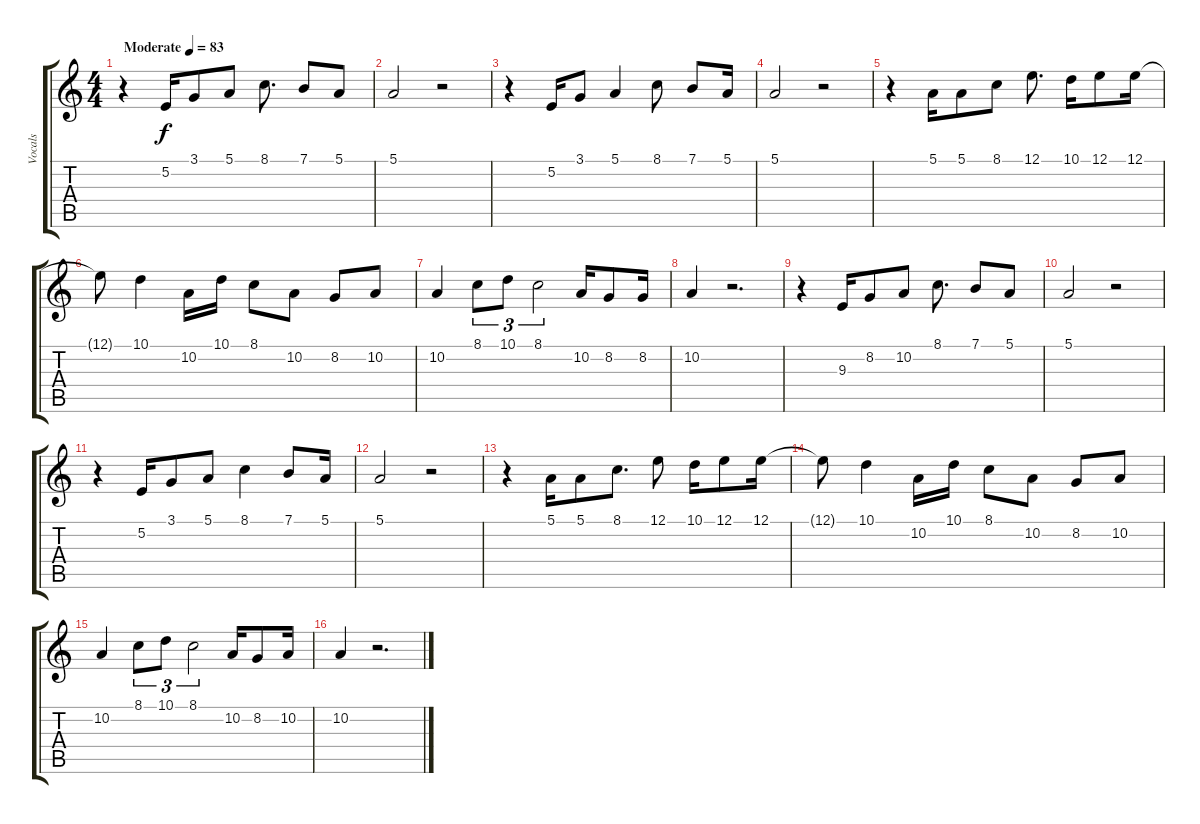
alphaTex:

\track ("Vocals" "Vocals") {instrument harmonica}
\staff {score tabs}
\tuning (E4 B3 G3 D3 A2 E2) {hide}
\ts (4 4)
\tempo (83 "Moderate")
\clef g2
\ks c
r.4{dy f instrument harmonica} 5.2.16 3.1.8 5.1.8 8.1.8{d} 7.1.8 5.1.8 |
5.1.2 r.2 |
r.4 5.2.16 3.1.8 5.1.4 8.1.8 7.1.8 5.1.16 |
5.1.2 r.2 |
r.4 5.1.16 5.1.8 8.1.8 12.1.8{d} 10.1.16 12.1.8 12.1.16 |
12.1{t}.8 10.1.4 10.2.16 10.1.16 8.1.8 10.2.8 8.2.8 10.2.8 |
10.2.4 8.1.8{tu (3 2)} 10.1.8{tu (3 2)} 8.1.2{tu (3 2)} 10.2.16 8.2.8 8.2.16 |
10.2.4 r.2{d} |
r.4 9.3.16 8.2.8 10.2.8 8.1.8{d} 7.1.8 5.1.8 |
5.1.2 r.2 |
r.4 5.2.16 3.1.8 5.1.8 8.1.4 7.1.8 5.1.16 |
5.1.2 r.2 |
r.4 5.1.16 5.1.8 8.1.8{d} 12.1.8 10.1.16 12.1.8 12.1.16 |
12.1{t}.8 10.1.4 10.2.16 10.1.16 8.1.8 10.2.8 8.2.8 10.2.8 |
10.2.4 8.1.8{tu (3 2)} 10.1.8{tu (3 2)} 8.1.2{tu (3 2)} 10.2.16 8.2.8 10.2.16 |
10.2.4 r.2{d}
